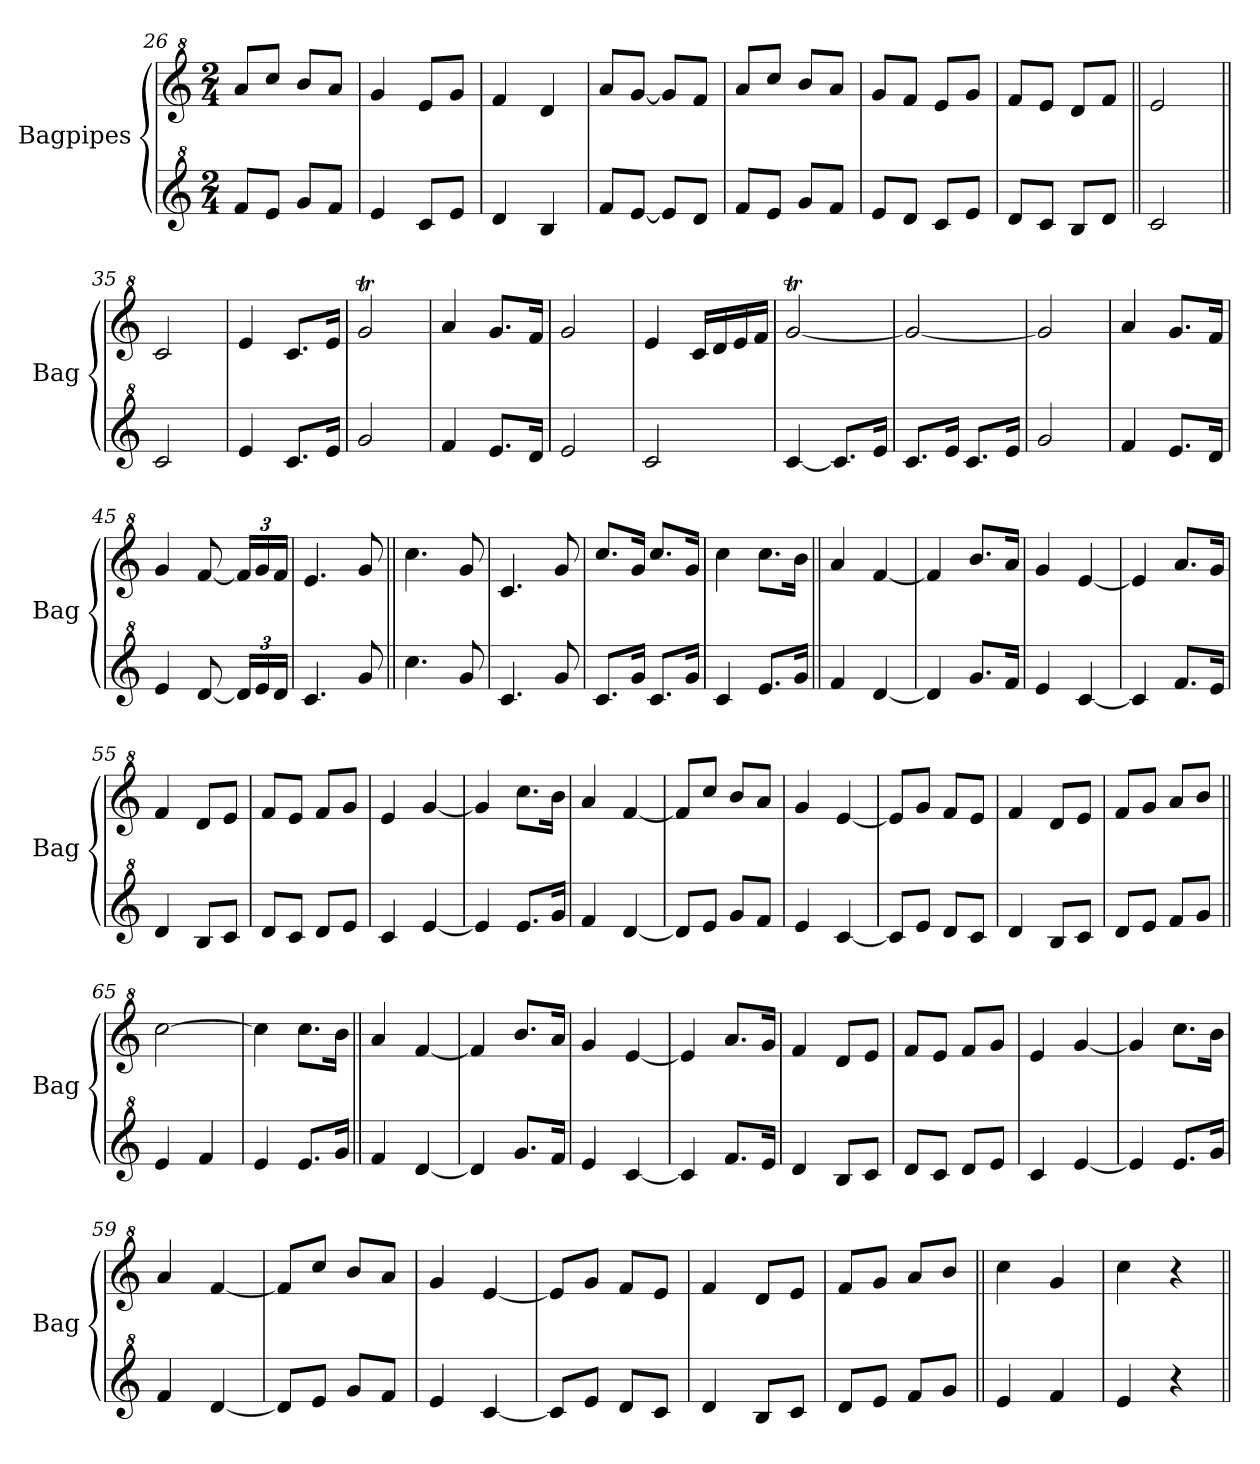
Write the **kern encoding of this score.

**kern	**kern
*part2	*part1
*staff2	*staff1
*I"Bagpipes	*I"Bagpipes
*I'Bag	*I'Bag
*clefG^2	*clefG^2
*k[]	*k[]
*C:	*C:
*M2/4	*M2/4
=26	=26
8ff/L	8aa/L
8ee/J	8ccc/J
8gg/L	8bb/L
8ff/J	8aa/J
=27	=27
4ee/	4gg/
8cc/L	8ee/L
8ee/J	8gg/J
=28	=28
4dd/	4ff/
4b/	4dd/
=29	=29
8ff/L	8aa/L
[8ee/J	[8gg/J
8ee/L]	8gg/L]
8dd/J	8ff/J
=30	=30
8ff/L	8aa/L
8ee/J	8ccc/J
8gg/L	8bb/L
8ff/J	8aa/J
=31	=31
8ee/L	8gg/L
8dd/J	8ff/J
8cc/L	8ee/L
8ee/J	8gg/J
=32	=32
8dd/L	8ff/L
8cc/J	8ee/J
8b/L	8dd/L
8dd/J	8ff/J
=34||	=34||
2cc/	2ee/
=35||	=35||
2cc/	2cc/
=36	=36
4ee/	4ee/
8.cc/L	8.cc/L
16ee/Jk	16ee/Jk
=37	=37
2gg/	2ggT/
!!LO:LB:g=z
=38	=38
4ff/	4aa/
8.ee/L	8.gg/L
16dd/Jk	16ff/Jk
=39	=39
2ee/	2gg/
=40	=40
2cc/	4ee/
.	16cc/LL
.	16dd/
.	16ee/
.	16ff/JJ
=41	=41
[4cc/	[2ggT/
8.cc/L]	.
16ee/Jk	.
=42	=42
8.cc/L	2gg/_
16ee/Jk	.
8.cc/L	.
16ee/Jk	.
=43	=43
2gg/	2gg/]
=44	=44
4ff/	4aa/
8.ee/L	8.gg/L
16dd/Jk	16ff/Jk
=45	=45
4ee/	4gg/
[8dd/	[8ff/
*Xbrackettup	*Xbrackettup
24dd/LL]	24ff/LL]
24ee/	24gg/
24dd/JJ	24ff/JJ
=46	=46
4.cc/	4.ee/
8gg/	8gg/
=47||	=47||
4.ccc\	4.ccc\
8gg/	8gg/
=48	=48
4.cc/	4.cc/
8gg/	8gg/
!!LO:LB:g=z
=49	=49
8.cc/L	8.ccc/L
16gg/Jk	16gg/Jk
8.cc/L	8.ccc/L
16gg/Jk	16gg/Jk
=50	=50
4cc/	4ccc\
8.ee/L	8.ccc\L
16gg/Jk	16bb\Jk
=51||	=51||
4ff/	4aa/
[4dd/	[4ff/
=52	=52
4dd/]	4ff/]
8.gg/L	8.bb/L
16ff/Jk	16aa/Jk
=53	=53
4ee/	4gg/
[4cc/	[4ee/
=54	=54
4cc/]	4ee/]
8.ff/L	8.aa/L
16ee/Jk	16gg/Jk
=55	=55
4dd/	4ff/
8b/L	8dd/L
8cc/J	8ee/J
=56	=56
8dd/L	8ff/L
8cc/J	8ee/J
8dd/L	8ff/L
8ee/J	8gg/J
=57	=57
4cc/	4ee/
[4ee/	[4gg/
=58	=58
4ee/]	4gg/]
8.ee/L	8.ccc\L
16gg/Jk	16bb\Jk
=59	=59
4ff/	4aa/
[4dd/	[4ff/
=60	=60
8dd/L]	8ff/L]
8ee/J	8ccc/J
8gg/L	8bb/L
8ff/J	8aa/J
!!LO:LB:g=z
=61	=61
4ee/	4gg/
[4cc/	[4ee/
=62	=62
8cc/L]	8ee/L]
8ee/J	8gg/J
8dd/L	8ff/L
8cc/J	8ee/J
=63	=63
4dd/	4ff/
8b/L	8dd/L
8cc/J	8ee/J
=64	=64
8dd/L	8ff/L
8ee/J	8gg/J
8ff/L	8aa/L
8gg/J	8bb/J
=65||	=65||
4ee/	[2ccc\
4ff/	.
=66	=66
4ee/	4ccc\]
8.ee/L	8.ccc\L
16gg/Jk	16bb\Jk
=51||	=51||
4ff/	4aa/
[4dd/	[4ff/
=52	=52
4dd/]	4ff/]
8.gg/L	8.bb/L
16ff/Jk	16aa/Jk
=53	=53
4ee/	4gg/
[4cc/	[4ee/
=54	=54
4cc/]	4ee/]
8.ff/L	8.aa/L
16ee/Jk	16gg/Jk
=55	=55
4dd/	4ff/
8b/L	8dd/L
8cc/J	8ee/J
=56	=56
8dd/L	8ff/L
8cc/J	8ee/J
8dd/L	8ff/L
8ee/J	8gg/J
=57	=57
4cc/	4ee/
[4ee/	[4gg/
=58	=58
4ee/]	4gg/]
8.ee/L	8.ccc\L
16gg/Jk	16bb\Jk
=59	=59
4ff/	4aa/
[4dd/	[4ff/
=60	=60
8dd/L]	8ff/L]
8ee/J	8ccc/J
8gg/L	8bb/L
8ff/J	8aa/J
!!LO:LB:g=z
=61	=61
4ee/	4gg/
[4cc/	[4ee/
=62	=62
8cc/L]	8ee/L]
8ee/J	8gg/J
8dd/L	8ff/L
8cc/J	8ee/J
=63	=63
4dd/	4ff/
8b/L	8dd/L
8cc/J	8ee/J
=64	=64
8dd/L	8ff/L
8ee/J	8gg/J
8ff/L	8aa/L
8gg/J	8bb/J
=67||	=67||
4ee/	4ccc\
4ff/	4gg/
=68	=68
4ee/	4ccc\
4r	4r
=||	=||
*-	*-
